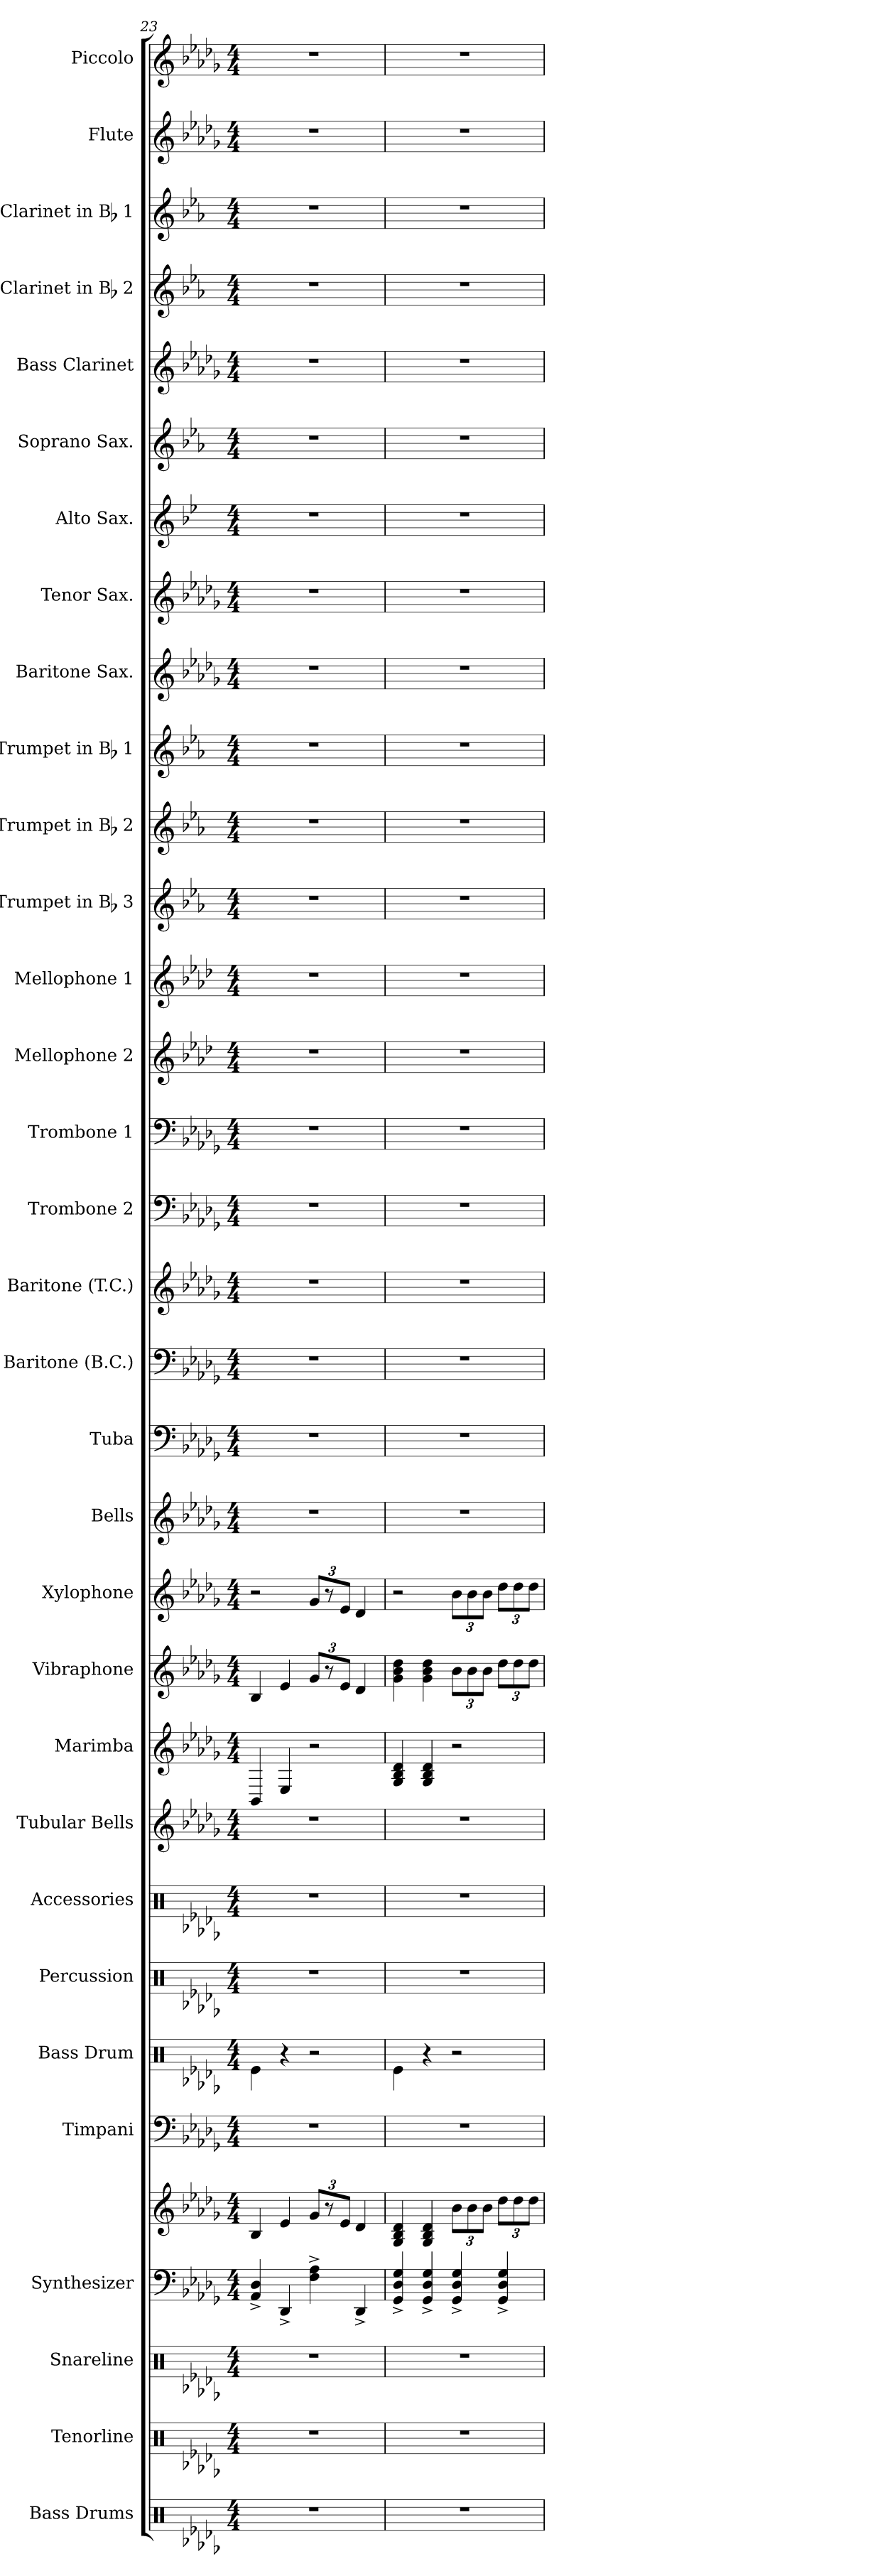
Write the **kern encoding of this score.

**kern	**kern	**kern	**kern	**kern	**kern	**kern	**kern	**kern	**kern	**kern	**kern	**kern	**kern	**kern	**kern	**kern	**kern	**kern	**kern	**kern	**kern	**kern	**kern	**kern	**kern	**kern	**kern	**kern	**kern	**kern	**kern	**kern
*part32	*part31	*part30	*part29	*part29	*part28	*part27	*part26	*part25	*part24	*part23	*part22	*part21	*part20	*part19	*part18	*part17	*part16	*part15	*part14	*part13	*part12	*part11	*part10	*part9	*part8	*part7	*part6	*part5	*part4	*part3	*part2	*part1
*staff33	*staff32	*staff31	*staff30	*staff29	*staff28	*staff27	*staff26	*staff25	*staff24	*staff23	*staff22	*staff21	*staff20	*staff19	*staff18	*staff17	*staff16	*staff15	*staff14	*staff13	*staff12	*staff11	*staff10	*staff9	*staff8	*staff7	*staff6	*staff5	*staff4	*staff3	*staff2	*staff1
*I"Bass Drums	*I"Tenorline	*I"Snareline	*I"Synthesizer	*	*I"Timpani	*I"Bass Drum	*I"Percussion	*I"Accessories	*I"Tubular Bells	*I"Marimba	*I"Vibraphone	*I"Xylophone	*I"Bells	*I"Tuba	*I"Baritone (B.C.)	*I"Baritone (T.C.)	*I"Trombone 2	*I"Trombone 1	*I"Mellophone 2	*I"Mellophone 1	*I"Trumpet in Bb 3	*I"Trumpet in Bb 2	*I"Trumpet in Bb 1	*I"Baritone Sax.	*I"Tenor Sax.	*I"Alto Sax.	*I"Soprano Sax.	*I"Bass Clarinet	*I"Clarinet in Bb 2	*I"Clarinet in Bb 1	*I"Flute	*I"Piccolo
*I'B. Dr.	*	*	*I'Synth	*	*I'Timp.	*I'B. Dr.	*I'Perc.	*I'Acc.	*I'T.B.	*I'Mrb.	*I'Vib.	*I'Xyl.	*I'Bls.	*I'Tuba	*I'Bar.	*I'Bar.	*I'Tbn. 2	*I'Tbn. 1	*I'Mello. 2	*I'Mello. 1	*	*	*	*I'B. Sx.	*I'T. Sx.	*I'A. Sx.	*I'S. Sx.	*I'B. Cl.	*	*	*I'Fl.	*I'Picc.
*clefX	*clefX	*clefX	*clefF4	*clefG2	*clefF4	*clefX	*clefX	*clefX	*clefG2	*clefG2	*clefG2	*clefG2	*clefG2	*clefF4	*clefF4	*clefG2	*clefF4	*clefF4	*clefG2	*clefG2	*clefG2	*clefG2	*clefG2	*clefG2	*clefG2	*clefG2	*clefG2	*clefG2	*clefG2	*clefG2	*clefG2	*clefG2
*	*	*	*	*	*	*	*	*	*	*	*	*	*ITrd-14c-24	*	*	*ITrd8c14	*	*	*ITrd4c7	*ITrd4c7	*ITrd1c2	*ITrd1c2	*ITrd1c2	*ITrd12c21	*ITrd8c14	*ITrd5c9	*ITrd1c2	*ITrd8c14	*ITrd1c2	*ITrd1c2	*	*ITrd-7c-12
*k[b-e-a-d-g-]	*k[b-e-a-d-g-]	*k[b-e-a-d-g-]	*k[b-e-a-d-g-]	*k[b-e-a-d-g-]	*k[b-e-a-d-g-]	*k[b-e-a-d-g-]	*k[b-e-a-d-g-]	*k[b-e-a-d-g-]	*k[b-e-a-d-g-]	*k[b-e-a-d-g-]	*k[b-e-a-d-g-]	*k[b-e-a-d-g-]	*k[b-e-a-d-g-]	*k[b-e-a-d-g-]	*k[b-e-a-d-g-]	*k[b-e-a-d-g-]	*k[b-e-a-d-g-]	*k[b-e-a-d-g-]	*k[b-e-a-d-g-]	*k[b-e-a-d-g-]	*k[b-e-a-d-g-]	*k[b-e-a-d-g-]	*k[b-e-a-d-g-]	*k[b-e-a-d-g-]	*k[b-e-a-d-g-]	*k[b-e-a-d-g-]	*k[b-e-a-d-g-]	*k[b-e-a-d-g-]	*k[b-e-a-d-g-]	*k[b-e-a-d-g-]	*k[b-e-a-d-g-]	*k[b-e-a-d-g-]
*D-:	*D-:	*D-:	*D-:	*D-:	*D-:	*D-:	*D-:	*D-:	*D-:	*D-:	*D-:	*D-:	*D-:	*D-:	*D-:	*D-:	*D-:	*D-:	*D-:	*D-:	*D-:	*D-:	*D-:	*D-:	*D-:	*D-:	*D-:	*D-:	*D-:	*D-:	*D-:	*D-:
*M4/4	*M4/4	*M4/4	*M4/4	*M4/4	*M4/4	*M4/4	*M4/4	*M4/4	*M4/4	*M4/4	*M4/4	*M4/4	*M4/4	*M4/4	*M4/4	*M4/4	*M4/4	*M4/4	*M4/4	*M4/4	*M4/4	*M4/4	*M4/4	*M4/4	*M4/4	*M4/4	*M4/4	*M4/4	*M4/4	*M4/4	*M4/4	*M4/4
=23	=23	=23	=23	=23	=23	=23	=23	=23	=23	=23	=23	=23	=23	=23	=23	=23	=23	=23	=23	=23	=23	=23	=23	=23	=23	=23	=23	=23	=23	=23	=23	=23
1r	1r	1r	4AA-/^ 4D-/^	4B-/	1r	4Re\	1r	1r	1r	4BB-/	4B-/	2r	1r	1r	1r	1r	1r	1r	1r	1r	1r	1r	1r	1r	1r	1r	1r	1r	1r	1r	1r	1r
.	.	.	4DD-^/	4e-/	.	4r	.	.	.	4E-/	4e-/	.	.	.	.	.	.	.	.	.	.	.	.	.	.	.	.	.	.	.	.	.
.	.	.	4F\^ 4A-\^	12g-/L	.	2r	.	.	.	2r	12g-/L	12g-/L	.	.	.	.	.	.	.	.	.	.	.	.	.	.	.	.	.	.	.	.
.	.	.	.	12r	.	.	.	.	.	.	12r	12r	.	.	.	.	.	.	.	.	.	.	.	.	.	.	.	.	.	.	.	.
.	.	.	.	12e-/J	.	.	.	.	.	.	12e-/J	12e-/J	.	.	.	.	.	.	.	.	.	.	.	.	.	.	.	.	.	.	.	.
.	.	.	4DD-^/	4d-/	.	.	.	.	.	.	4d-/	4d-/	.	.	.	.	.	.	.	.	.	.	.	.	.	.	.	.	.	.	.	.
=24	=24	=24	=24	=24	=24	=24	=24	=24	=24	=24	=24	=24	=24	=24	=24	=24	=24	=24	=24	=24	=24	=24	=24	=24	=24	=24	=24	=24	=24	=24	=24	=24
1r	1r	1r	4GG-/^ 4D-/^ 4G-/^	4G-/ 4B-/ 4d-/	1r	4Re\	1r	1r	1r	4G-/ 4B-/ 4d-/	4g-\ 4b-\ 4dd-\	2r	1r	1r	1r	1r	1r	1r	1r	1r	1r	1r	1r	1r	1r	1r	1r	1r	1r	1r	1r	1r
.	.	.	4GG-/^ 4D-/^ 4G-/^	4G-/ 4B-/ 4d-/	.	4r	.	.	.	4G-/ 4B-/ 4d-/	4g-\ 4b-\ 4dd-\	.	.	.	.	.	.	.	.	.	.	.	.	.	.	.	.	.	.	.	.	.
*	*	*	*	*Xbrackettup	*	*	*	*	*	*	*Xbrackettup	*Xbrackettup	*	*	*	*	*	*	*	*	*	*	*	*	*	*	*	*	*	*	*	*
.	.	.	4GG-/^ 4D-/^ 4G-/^	12b-\L	.	2r	.	.	.	2r	12b-\L	12b-\L	.	.	.	.	.	.	.	.	.	.	.	.	.	.	.	.	.	.	.	.
.	.	.	.	12b-\	.	.	.	.	.	.	12b-\	12b-\	.	.	.	.	.	.	.	.	.	.	.	.	.	.	.	.	.	.	.	.
.	.	.	.	12b-\J	.	.	.	.	.	.	12b-\J	12b-\J	.	.	.	.	.	.	.	.	.	.	.	.	.	.	.	.	.	.	.	.
.	.	.	4GG-/^ 4D-/^ 4G-/^	12dd-\L	.	.	.	.	.	.	12dd-\L	12dd-\L	.	.	.	.	.	.	.	.	.	.	.	.	.	.	.	.	.	.	.	.
.	.	.	.	12dd-\	.	.	.	.	.	.	12dd-\	12dd-\	.	.	.	.	.	.	.	.	.	.	.	.	.	.	.	.	.	.	.	.
.	.	.	.	12dd-\J	.	.	.	.	.	.	12dd-\J	12dd-\J	.	.	.	.	.	.	.	.	.	.	.	.	.	.	.	.	.	.	.	.
=	=	=	=	=	=	=	=	=	=	=	=	=	=	=	=	=	=	=	=	=	=	=	=	=	=	=	=	=	=	=	=	=
*-	*-	*-	*-	*-	*-	*-	*-	*-	*-	*-	*-	*-	*-	*-	*-	*-	*-	*-	*-	*-	*-	*-	*-	*-	*-	*-	*-	*-	*-	*-	*-	*-
